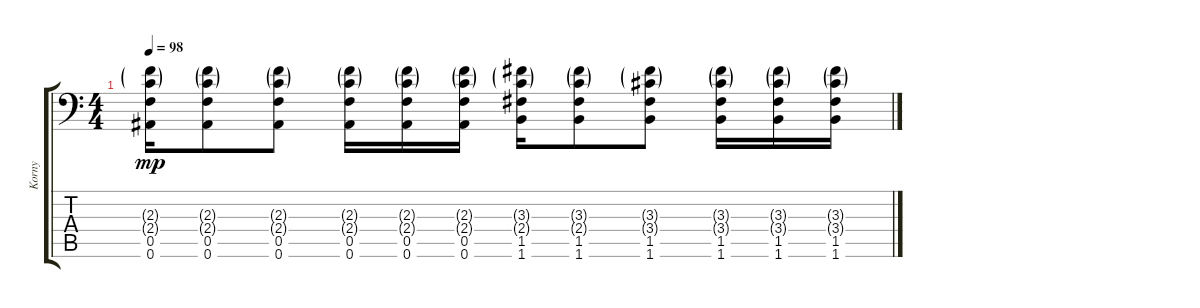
\track ("Korny" "Korny") {instrument distortionguitar}
\staff {score tabs}
\tuning (C4 G3 Eb3 Bb2 F2 Bb1) {hide}
\ts (4 4)
\tempo 98
\clef f4
\ks c
(2.3{g} 2.4{g} 0.5 0.6).16{dy mp} (2.3{g} 2.4{g} 0.5 0.6).8 (2.3{g} 2.4{g} 0.5 0.6).8 (2.3{g} 2.4{g} 0.5 0.6).16 (2.3{g} 2.4{g} 0.5 0.6).16 (2.3{g} 2.4{g} 0.5 0.6).16 (3.3{g} 2.4{g} 1.5 1.6).16 (3.3{g} 2.4{g} 1.5 1.6).8 (3.3{g} 3.4{g} 1.5 1.6).8 (3.3{g} 3.4{g} 1.5 1.6).16 (3.3{g} 3.4{g} 1.5 1.6).16 (3.3{g} 3.4{g} 1.5 1.6).16
